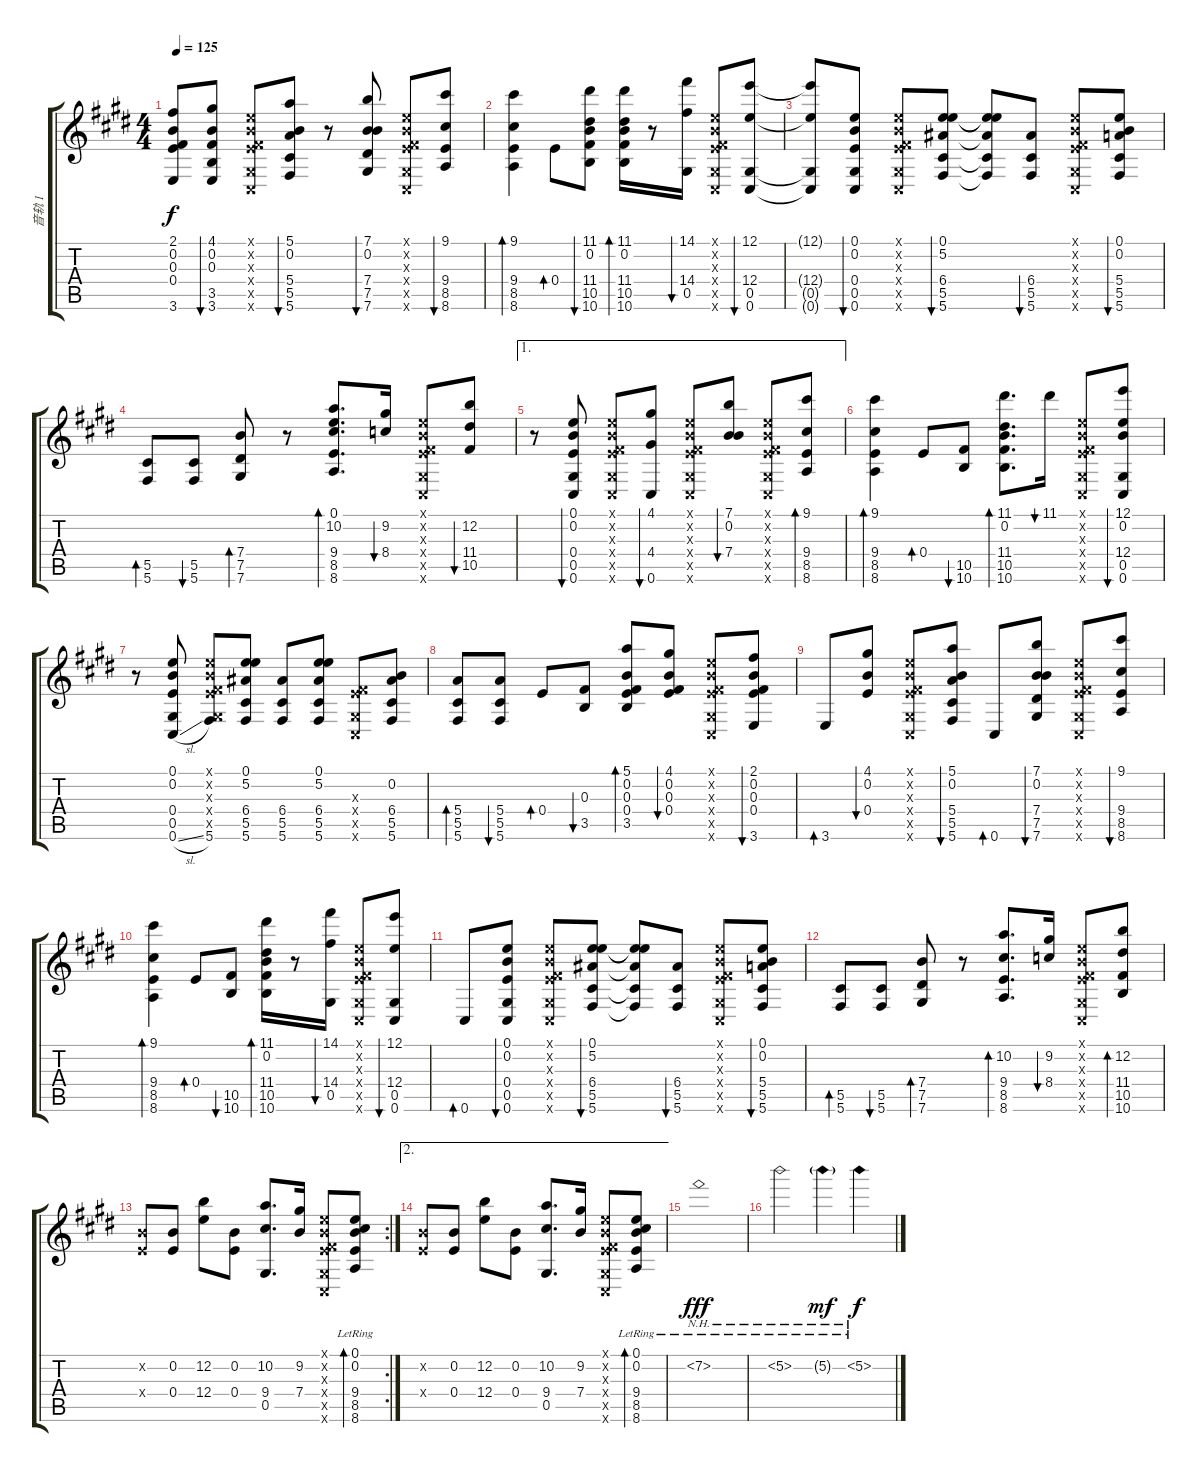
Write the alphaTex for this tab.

\track ("音轨 1" "音轨 1") {instrument acousticguitarnylon}
\staff {score tabs}
\tuning (E4 B3 Gb3 E3 Ab2 Db2) {hide}
\ts (4 4)
\tempo 125
\clef g2
\ks e
(2.1{t} 0.2{t} 0.3{t} 0.4{t} 3.6{t}).8{dy f} (4.1 0.2 0.3 3.5 3.6).8{bu 60} (0.1{x} 0.2{x} 0.3{x} 0.4{x} 0.5{x} 0.6{x}).8 (5.1 0.2 5.4 5.5 5.6).8{bu 60} r.8 (7.1 0.2 7.4 7.5 7.6).8{bu 60} (0.1{x} 0.2{x} 0.3{x} 0.4{x} 0.5{x} 0.6{x}).8 (9.1 9.4 8.5 8.6).8{bu 60} |
(9.1 9.4 8.5 8.6).4{bd 60} 0.4.8{bd 60} (11.1 0.2 11.4 10.5 10.6).8{bu 60} (11.1 0.2 11.4 10.5 10.6).16{bd 60} r.8 (14.1 14.4 0.5).16{bu 60} (0.1{x} 0.2{x} 0.3{x} 0.4{x} 0.5{x} 0.6{x}).8 (12.1 12.4 0.5 0.6).8{bu 60} |
(12.1{t} 12.4{t} 0.5{t} 0.6{t}).8 (0.1 0.2 0.4 0.5 0.6).8{bu 60} (0.1{x} 0.2{x} 0.3{x} 0.4{x} 0.5{x} 0.6{x}).8 (0.1 5.2 6.4 5.5 5.6).8{bu 60} (0.1{t} 5.2{t} 6.4{t} 5.5{t} 5.6{t}).8 (6.4 5.5 5.6).8{bu 60} (0.1{x} 0.2{x} 0.3{x} 0.4{x} 0.5{x} 0.6{x}).8 (0.1 0.2 5.4 5.5 5.6).8{bu 60} |
(5.5 5.6).8{bd 60} (5.5 5.6).8{bu 60} (7.4 7.5 7.6).8{bd 60} r.8 (0.1 10.2 9.4 8.5 8.6).8{d bd 60} (9.2 8.4).16{bu 60} (0.1{x} 0.2{x} 0.3{x} 0.4{x} 0.5{x} 0.6{x}).8 (12.2 11.4 10.5).8{bu 60} |
\ae 1
r.8 (0.1 0.2 0.4 0.5 0.6).8{bu 60} (0.1{x} 0.2{x} 0.3{x} 0.4{x} 0.5{x} 0.6{x}).8 (4.1 4.4 0.6).8{bu 60} (0.1{x} 0.2{x} 0.3{x} 0.4{x} 0.5{x} 0.6{x}).8 (7.1 0.2 7.4).8{bu 60} (0.1{x} 0.2{x} 0.3{x} 0.4{x} 0.5{x} 0.6{x}).8 (9.1 9.4 8.5 8.6).8{bd 60} |
(9.1 9.4 8.5 8.6).4{bd 60} 0.4.8{bd 60} (10.5 10.6).8{bu 60} (11.1 0.2 11.4 10.5 10.6).8{d bd 60} 11.1.16{bu 60} (0.1{x} 0.2{x} 0.3{x} 0.4{x} 0.5{x} 0.6{x}).8 (12.1 0.2 12.4 0.5 0.6).8{bu 60} |
r.8 (0.1 0.2 0.4 0.5 0.6{sl}).8 (0.1{x} 0.2{x} 0.3{x} 0.4{x} 0.5{x} 5.6).8 (0.1 5.2 6.4 5.5 5.6).8 (6.4 5.5 5.6).8 (0.1 5.2 6.4 5.5 5.6).8 (0.3{x} 0.4{x} 0.5{x} 0.6{x}).8 (0.2 6.4 5.5 5.6).8 |
(5.4 5.5 5.6).8{bd 60} (5.4 5.5 5.6).8{bu 60} 0.4.8{bd 60} (0.3 3.5).8{bu 60} (5.1 0.2 0.3 0.4 3.5).8{bd 60} (4.1 0.2 0.3 0.4).8{bu 60} (0.1{x} 0.2{x} 0.3{x} 0.4{x} 0.5{x} 0.6{x}).8 (2.1 0.2 0.3 0.4 3.6).8{bu 60} |
3.6.8{bd 60} (4.1 0.2 0.4).8{bu 60} (0.1{x} 0.2{x} 0.3{x} 0.4{x} 0.5{x} 0.6{x}).8 (5.1 0.2 5.4 5.5 5.6).8{bu 60} 0.6.8{bd 60} (7.1 0.2 7.4 7.5 7.6).8{bu 60} (0.1{x} 0.2{x} 0.3{x} 0.4{x} 0.5{x} 0.6{x}).8 (9.1 9.4 8.5 8.6).8{bu 60} |
(9.1 9.4 8.5 8.6).4{bd 60} 0.4.8{bd 60} (10.5 10.6).8{bu 60} (11.1 0.2 11.4 10.5 10.6).16{bd 60} r.8 (14.1 14.4 0.5).16{bu 60} (0.1{x} 0.2{x} 0.3{x} 0.4{x} 0.5{x} 0.6{x}).8 (12.1 12.4 0.5 0.6).8{bu 60} |
0.6.8{bd 60} (0.1 0.2 0.4 0.5 0.6).8{bu 60} (0.1{x} 0.2{x} 0.3{x} 0.4{x} 0.5{x} 0.6{x}).8 (0.1 5.2 6.4 5.5 5.6).8{bu 60} (0.1{t} 5.2{t} 6.4{t} 5.5{t} 5.6{t}).8 (6.4 5.5 5.6).8{bu 60} (0.1{x} 0.2{x} 0.3{x} 0.4{x} 0.5{x} 0.6{x}).8 (0.1 0.2 5.4 5.5 5.6).8{bu 60} |
(5.5 5.6).8{bd 60} (5.5 5.6).8{bu 60} (7.4 7.5 7.6).8{bd 60} r.8 (10.2 9.4 8.5 8.6).8{d bd 60} (9.2 8.4).16{bu 60} (0.1{x} 0.2{x} 0.3{x} 0.4{x} 0.5{x} 0.6{x}).8 (12.2 11.4 10.5 10.6).8{bd 60} |
\rc 2
(0.2{x} 0.4{x}).8 (0.2 0.4).8 (12.2 12.4).8 (0.2 0.4).8 (10.2 9.4 0.5).8{d} (9.2 7.4).16 (0.1{x} 0.2{x} 0.3{x} 0.4{x} 0.5{x} 0.6{x}).8 (0.1{lr} 0.2{lr} 9.4{lr} 8.5{lr} 8.6{lr}).8{bd 480} |
\ae 2
(0.2{x} 0.4{x}).8 (0.2 0.4).8 (12.2 12.4).8 (0.2 0.4).8 (10.2 9.4 0.5).8{d} (9.2 7.4).16 (0.1{x} 0.2{x} 0.3{x} 0.4{x} 0.5{x} 0.6{x}).8 (0.1{lr} 0.2{lr} 9.4{lr} 8.5{lr} 8.6{lr}).8{bd 480} |
7.2{nh lr}.1{dy fff} |
5.2{nh lr}.2 5.2{nh g lr}.4{dy mf} 5.2{nh lr}.4{dy f}
